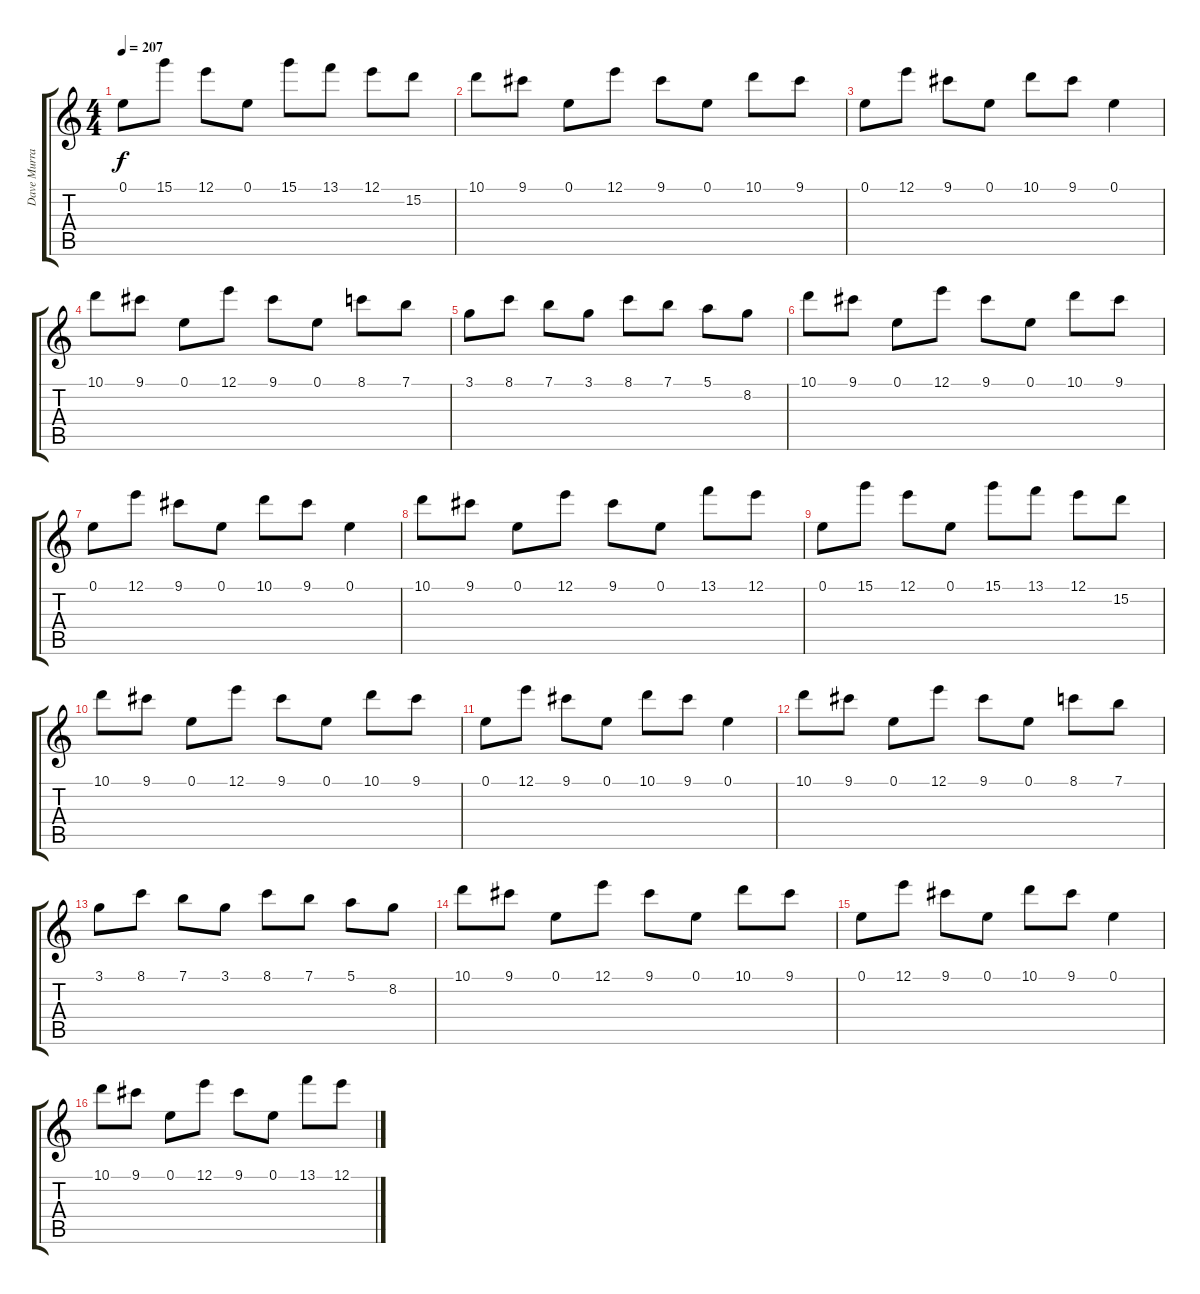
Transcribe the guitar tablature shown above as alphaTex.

\track ("Dave Murray" "Dave Murra") {instrument distortionguitar}
\staff {score tabs}
\tuning (E4 B3 G3 D3 A2 E2) {hide}
\ts (4 4)
\tempo 207
\clef g2
\ks c
0.1.8{dy f} 15.1.8 12.1.8 0.1.8 15.1.8 13.1.8 12.1.8 15.2.8 |
10.1.8 9.1.8 0.1.8 12.1.8 9.1.8 0.1.8 10.1.8 9.1.8 |
0.1.8 12.1.8 9.1.8 0.1.8 10.1.8 9.1.8 0.1.4 |
10.1.8 9.1.8 0.1.8 12.1.8 9.1.8 0.1.8 8.1.8 7.1.8 |
3.1.8 8.1.8 7.1.8 3.1.8 8.1.8 7.1.8 5.1.8 8.2.8 |
10.1.8 9.1.8 0.1.8 12.1.8 9.1.8 0.1.8 10.1.8 9.1.8 |
0.1.8 12.1.8 9.1.8 0.1.8 10.1.8 9.1.8 0.1.4 |
10.1.8 9.1.8 0.1.8 12.1.8 9.1.8 0.1.8 13.1.8 12.1.8 |
0.1.8 15.1.8 12.1.8 0.1.8 15.1.8 13.1.8 12.1.8 15.2.8 |
10.1.8 9.1.8 0.1.8 12.1.8 9.1.8 0.1.8 10.1.8 9.1.8 |
0.1.8 12.1.8 9.1.8 0.1.8 10.1.8 9.1.8 0.1.4 |
10.1.8 9.1.8 0.1.8 12.1.8 9.1.8 0.1.8 8.1.8 7.1.8 |
3.1.8 8.1.8 7.1.8 3.1.8 8.1.8 7.1.8 5.1.8 8.2.8 |
10.1.8 9.1.8 0.1.8 12.1.8 9.1.8 0.1.8 10.1.8 9.1.8 |
0.1.8 12.1.8 9.1.8 0.1.8 10.1.8 9.1.8 0.1.4 |
10.1.8 9.1.8 0.1.8 12.1.8 9.1.8 0.1.8 13.1.8 12.1.8
